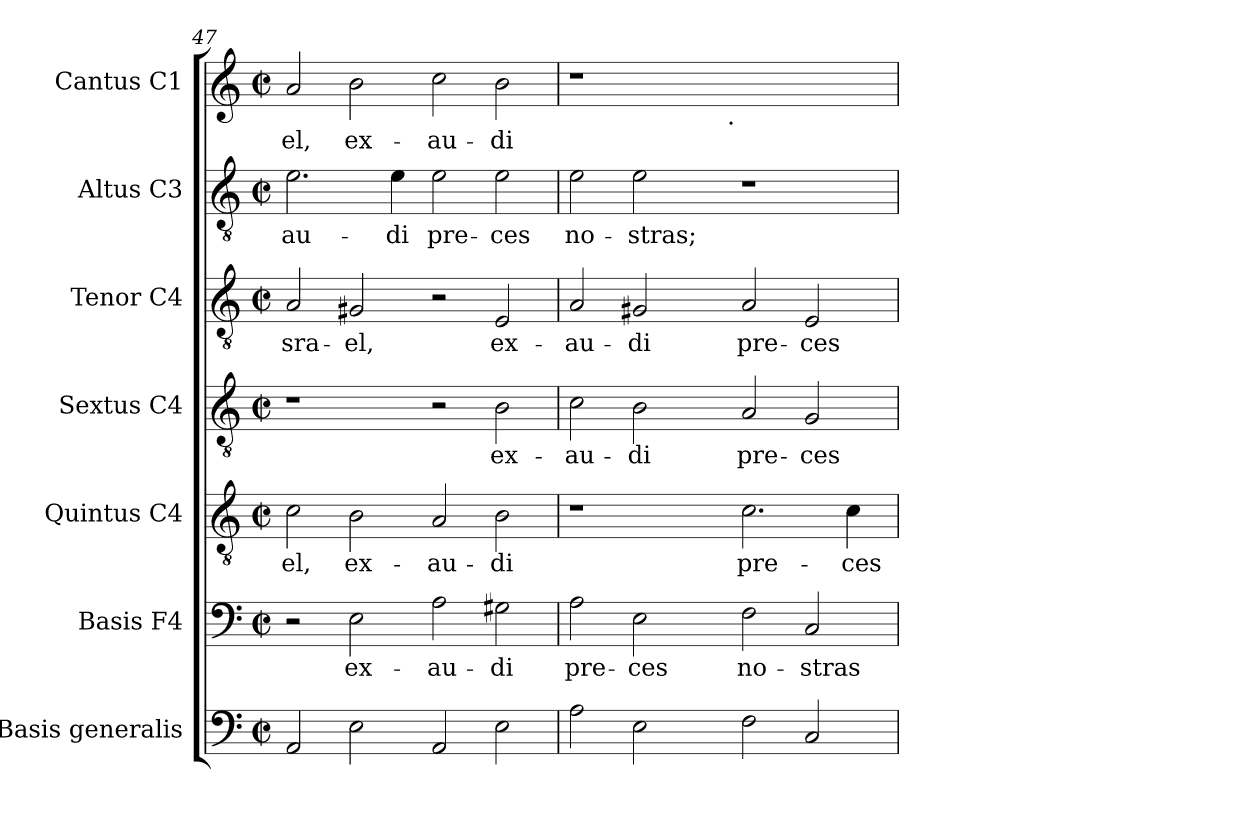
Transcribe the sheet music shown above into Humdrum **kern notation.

**kern	**kern	**text	**kern	**text	**kern	**text	**kern	**text	**kern	**text	**kern	**text
*part7	*part6	*part6	*part5	*part5	*part4	*part4	*part3	*part3	*part2	*part2	*part1	*part1
*staff7	*staff6	*staff6	*staff5	*staff5	*staff4	*staff4	*staff3	*staff3	*staff2	*staff2	*staff1	*staff1
*I"Basis  generalis	*I"Basis  F4	*	*I"Quintus  C4	*	*I"Sextus  C4	*	*I"Tenor  C4	*	*I"Altus  C3	*	*I"Cantus  C1	*
*	*I'B	*	*	*	*	*	*I'T	*	*I'A	*	*I'C	*
*clefF4	*clefF4	*	*clefGv2	*	*clefGv2	*	*clefGv2	*	*clefGv2	*	*clefG2	*
*k[]	*k[]	*	*k[]	*	*k[]	*	*k[]	*	*k[]	*	*k[]	*
*C:	*C:	*	*C:	*	*C:	*	*C:	*	*C:	*	*C:	*
*M2/2	*M2/2	*	*M2/2	*	*M2/2	*	*M2/2	*	*M2/2	*	*M2/2	*
*met(c|)	*met(c|)	*	*met(c|)	*	*met(c|)	*	*met(c|)	*	*met(c|)	*	*met(c|)	*
=47	=47	=47	=47	=47	=47	=47	=47	=47	=47	=47	=47	=47
!	!	!	!	!LO:LY:b:cj	!	!	!	!LO:LY:b:cj	!	!LO:LY:b:cj	!	!LO:LY:b:cj
2AA/	2r	.	2c\	-el,	1r	.	2A/	-sra-	2.e\	-au-	2a/	-el,
!	!	!LO:LY:b:cj	!	!LO:LY:b:cj	!	!	!	!LO:LY:b:cj	!	!	!	!LO:LY:b:cj
2E\	2E\	ex-	2B\	ex-	.	.	2G#X/	-el,	.	.	2b\	ex-
!	!	!	!	!	!	!	!	!	!	!LO:LY:b:cj	!	!
.	.	.	.	.	.	.	.	.	4e\	-di	.	.
!	!	!LO:LY:b:cj	!	!LO:LY:b:cj	!	!	!	!	!	!LO:LY:b:cj	!	!LO:LY:b:cj
2AA/	2A\	-au-	2A/	-au-	2r	.	2r	.	2e\	pre-	2cc\	-au-
!	!	!LO:LY:b:cj	!	!LO:LY:b:cj	!	!LO:LY:b:cj	!	!LO:LY:b:cj	!	!LO:LY:b:cj	!	!LO:LY:b:cj
2E\	2G#X\	-di	2B\	-di	2B\	ex-	2E/	ex-	2e\	-ces	2b\	-di
=48	=48	=48	=48	=48	=48	=48	=48	=48	=48	=48	=48	=48
!	!	!LO:LY:b:cj	!	!	!	!LO:LY:b:cj	!	!LO:LY:b:cj	!	!LO:LY:b:cj	!	!
*	*	*	*	*	*	*	*	*	*	*	*^	*
2A\	2A\	pre-	1r	.	2c\	-au-	2A/	-au-	2e\	no-	1r	2ryy	.
!	!	!LO:LY:b:cj	!	!	!	!LO:LY:b:cj	!	!LO:LY:b:cj	!	!LO:LY:b:cj	!	!	!
2E\	2E\	-ces	.	.	2B\	-di	2G#X/	-di	2e\	-stras;	.	4ryy	.
.	.	.	.	.	.	.	.	.	.	.	.	8ryy	.
.	.	.	.	.	.	.	.	.	.	.	.	16ryy	.
.	.	.	.	.	.	.	.	.	.	.	.	64ryy	.
!	!	!	!	!	!	!	!	!	!	!	!	!LO:TX:b:t=.	!
.	.	.	.	.	.	.	.	.	.	.	.	1ryy	.
!	!	!LO:LY:b:cj	!	!LO:LY:b:cj	!	!LO:LY:b:cj	!	!LO:LY:b:cj	!	!	!	!	!
2F\	2F\	no-	2.c\	pre-	2A/	pre-	2A/	pre-	1r	.	1ryy	.	.
!	!	!LO:LY:b:cj	!	!	!	!LO:LY:b:cj	!	!LO:LY:b:cj	!	!	!	!	!
2C/	2C/	-stras	.	.	2G/	-ces	2E/	-ces	.	.	.	.	.
!	!	!	!	!LO:LY:b:cj	!	!	!	!	!	!	!	!	!
.	.	.	4c\	-ces	.	.	.	.	.	.	.	.	.
.	.	.	.	.	.	.	.	.	.	.	.	32.ryy	.
*	*	*	*	*	*	*	*	*	*	*	*v	*v	*
=	=	=	=	=	=	=	=	=	=	=	=	=
*-	*-	*-	*-	*-	*-	*-	*-	*-	*-	*-	*-	*-
